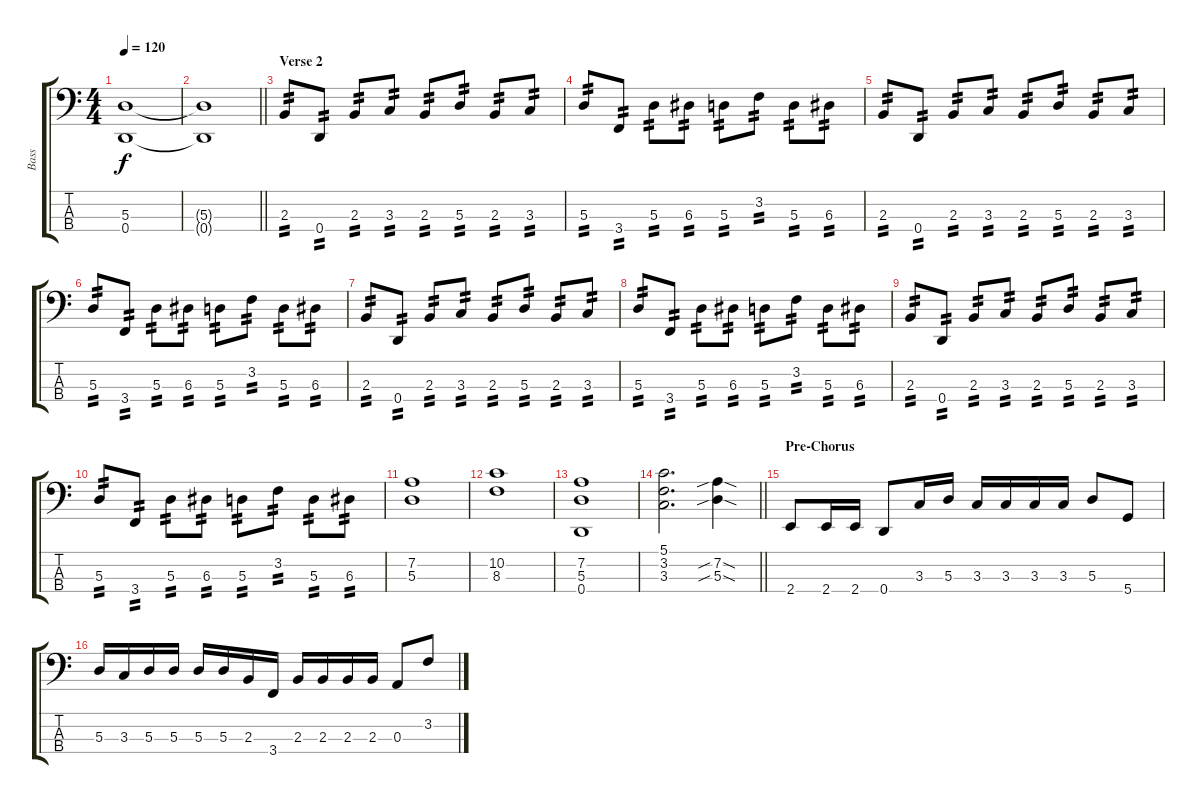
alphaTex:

\track ("Bass" "Bass") {instrument electricbassfinger}
\staff {score tabs}
\tuning (G2 D2 A1 D1) {hide}
\ts (4 4)
\tempo 120
\clef f4
\ks c
(5.3 0.4).1{dy f} |
\barLineRight lightlight
(5.3{t} 0.4{t}).1 |
\section ("" "Verse 2")
2.3.8{tp 2} 0.4.8{tp 2} 2.3.8{tp 2} 3.3.8{tp 2} 2.3.8{tp 2} 5.3.8{tp 2} 2.3.8{tp 2} 3.3.8{tp 2} |
5.3.8{tp 2} 3.4.8{tp 2} 5.3.8{tp 2} 6.3.8{tp 2} 5.3.8{tp 2} 3.2.8{tp 2} 5.3.8{tp 2} 6.3.8{tp 2} |
2.3.8{tp 2} 0.4.8{tp 2} 2.3.8{tp 2} 3.3.8{tp 2} 2.3.8{tp 2} 5.3.8{tp 2} 2.3.8{tp 2} 3.3.8{tp 2} |
5.3.8{tp 2} 3.4.8{tp 2} 5.3.8{tp 2} 6.3.8{tp 2} 5.3.8{tp 2} 3.2.8{tp 2} 5.3.8{tp 2} 6.3.8{tp 2} |
2.3.8{tp 2} 0.4.8{tp 2} 2.3.8{tp 2} 3.3.8{tp 2} 2.3.8{tp 2} 5.3.8{tp 2} 2.3.8{tp 2} 3.3.8{tp 2} |
5.3.8{tp 2} 3.4.8{tp 2} 5.3.8{tp 2} 6.3.8{tp 2} 5.3.8{tp 2} 3.2.8{tp 2} 5.3.8{tp 2} 6.3.8{tp 2} |
2.3.8{tp 2} 0.4.8{tp 2} 2.3.8{tp 2} 3.3.8{tp 2} 2.3.8{tp 2} 5.3.8{tp 2} 2.3.8{tp 2} 3.3.8{tp 2} |
5.3.8{tp 2} 3.4.8{tp 2} 5.3.8{tp 2} 6.3.8{tp 2} 5.3.8{tp 2} 3.2.8{tp 2} 5.3.8{tp 2} 6.3.8{tp 2} |
(7.2 5.3).1 |
(10.2 8.3).1 |
(7.2 5.3 0.4).1 |
\barLineRight lightlight
(5.1 3.2 3.3).2{d} (7.2{sib sod} 5.3{sib sod}).4 |
\section ("" "Pre-Chorus")
2.4.8 2.4.16 2.4.16 0.4.8 3.3.16 5.3.16 3.3.16 3.3.16 3.3.16 3.3.16 5.3.8 5.4.8 |
5.3.16 3.3.16 5.3.16 5.3.16 5.3.16 5.3.16 2.3.16 3.4.16 2.3.16 2.3.16 2.3.16 2.3.16 0.3.8 3.2.8
